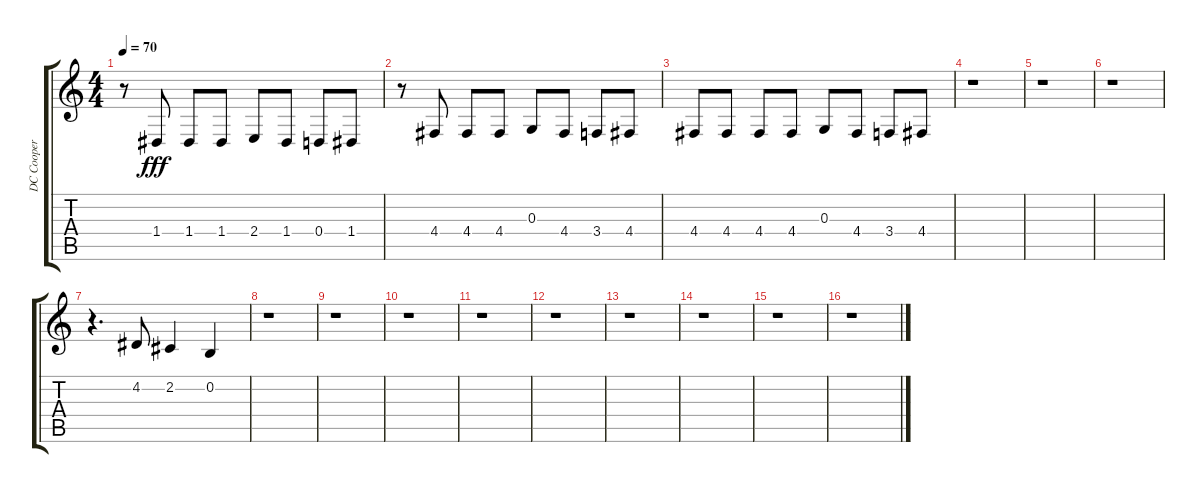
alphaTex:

\track ("DC Cooper" "DC Cooper") {instrument baritonesax}
\staff {score tabs}
\tuning (E4 B3 G3 D3 A2 E2) {hide}
\ts (4 4)
\tempo 70
\clef g2
\ks c
r.8{dy fff} 1.4.8 1.4.8 1.4.8 2.4.8 1.4.8 0.4.8 1.4.8 |
r.8 4.4.8 4.4.8 4.4.8 0.3.8 4.4.8 3.4.8 4.4.8 |
4.4.8 4.4.8 4.4.8 4.4.8 0.3.8 4.4.8 3.4.8 4.4.8 |
r.1 |
r.1 |
r.1 |
r.4{d} 4.2.8 2.2.4 0.2.4 |
r.1 |
r.1 |
r.1 |
r.1 |
r.1 |
r.1 |
r.1 |
r.1 |
r.1
